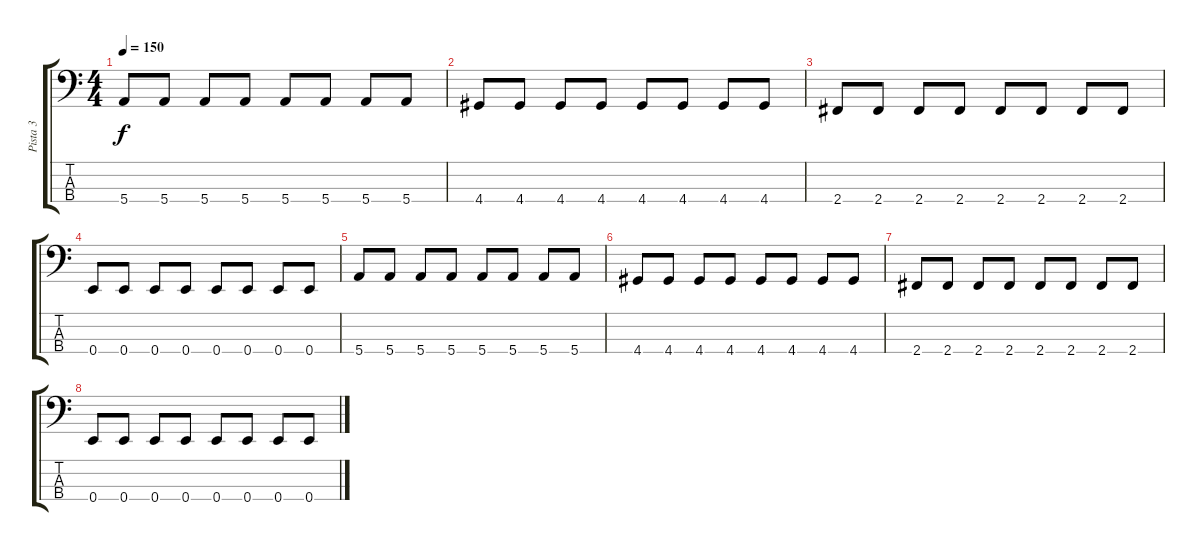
\track ("Pista 3" "Pista 3") {instrument electricbassfinger}
\staff {score tabs}
\tuning (G2 D2 A1 E1) {hide}
\ts (4 4)
\tempo 150
\clef f4
\ks c
5.4.8{dy f} 5.4.8 5.4.8 5.4.8 5.4.8 5.4.8 5.4.8 5.4.8 |
4.4.8 4.4.8 4.4.8 4.4.8 4.4.8 4.4.8 4.4.8 4.4.8 |
2.4.8 2.4.8 2.4.8 2.4.8 2.4.8 2.4.8 2.4.8 2.4.8 |
0.4.8 0.4.8 0.4.8 0.4.8 0.4.8 0.4.8 0.4.8 0.4.8 |
5.4.8 5.4.8 5.4.8 5.4.8 5.4.8 5.4.8 5.4.8 5.4.8 |
4.4.8 4.4.8 4.4.8 4.4.8 4.4.8 4.4.8 4.4.8 4.4.8 |
2.4.8 2.4.8 2.4.8 2.4.8 2.4.8 2.4.8 2.4.8 2.4.8 |
0.4.8 0.4.8 0.4.8 0.4.8 0.4.8 0.4.8 0.4.8 0.4.8
